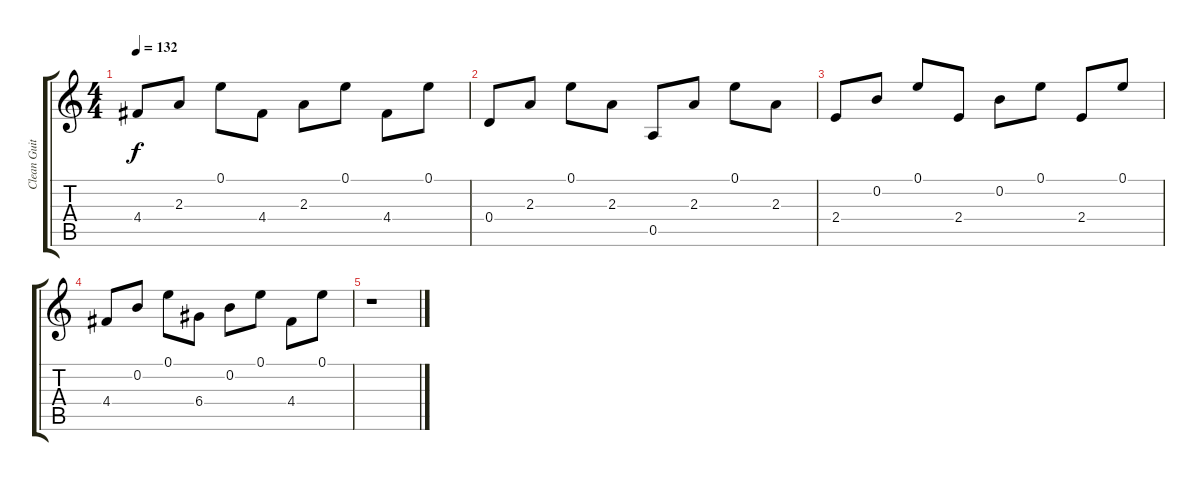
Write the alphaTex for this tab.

\track ("Clean Guitar" "Clean Guit") {instrument electricguitarclean}
\staff {score tabs}
\tuning (E4 B3 G3 D3 A2 E2) {hide}
\ts (4 4)
\tempo 132
\clef g2
\ks c
4.4.8{dy f} 2.3.8 0.1.8 4.4.8 2.3.8 0.1.8 4.4.8 0.1.8 |
0.4.8 2.3.8 0.1.8 2.3.8 0.5.8 2.3.8 0.1.8 2.3.8 |
2.4.8 0.2.8 0.1.8 2.4.8 0.2.8 0.1.8 2.4.8 0.1.8 |
4.4.8 0.2.8 0.1.8 6.4.8 0.2.8 0.1.8 4.4.8 0.1.8 |
r.1
